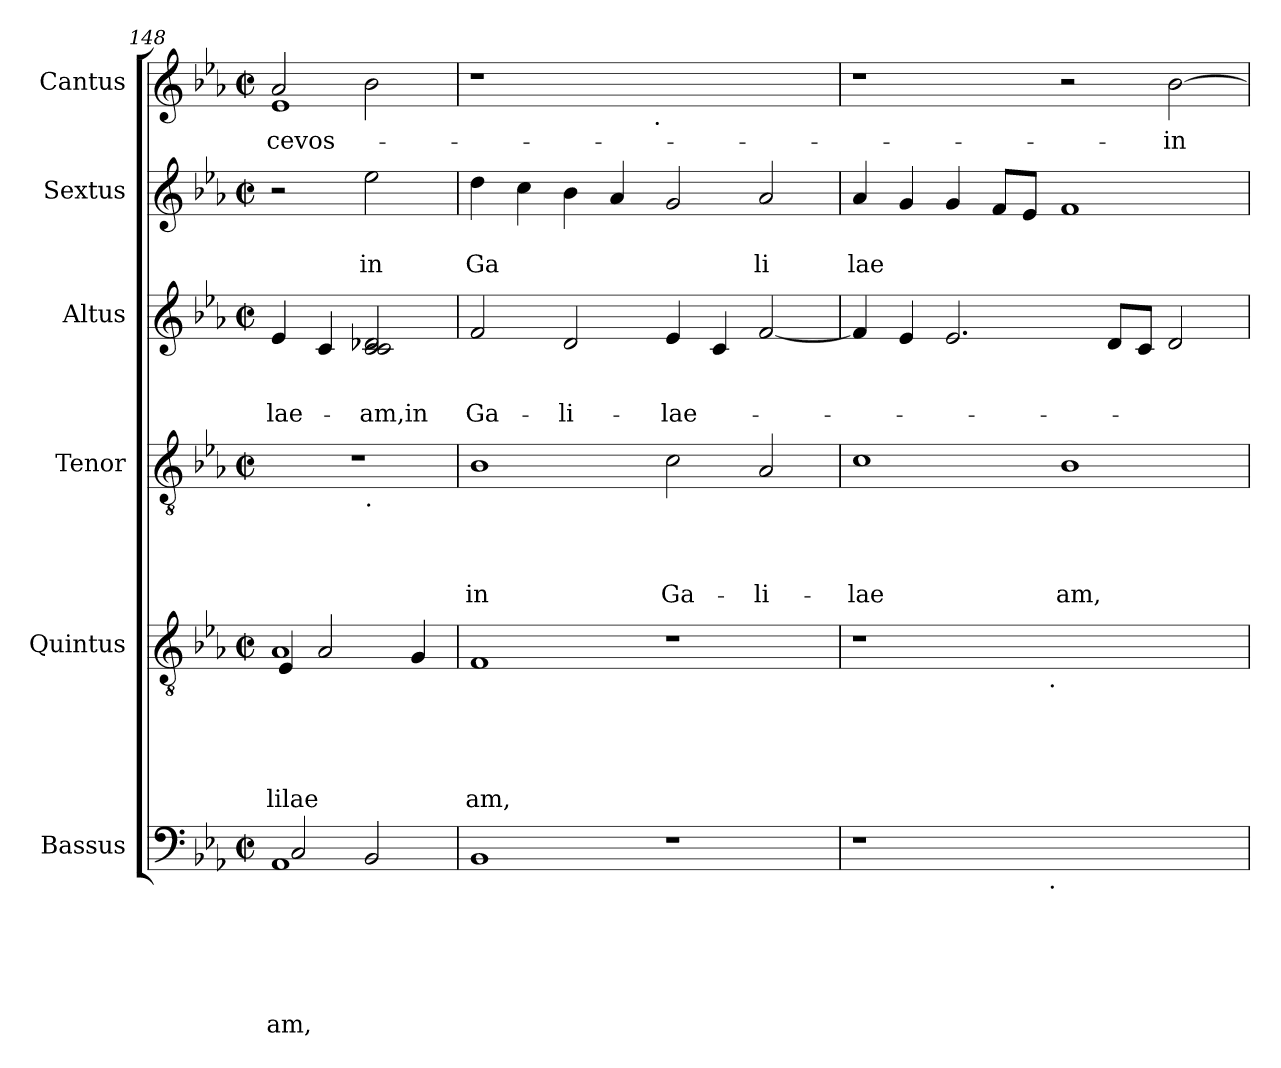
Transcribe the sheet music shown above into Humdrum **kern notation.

**kern	**text	**text	**text	**text	**text	**text	**kern	**text	**text	**text	**text	**text	**kern	**text	**text	**text	**text	**kern	**text	**text	**text	**kern	**text	**text	**kern	**text
*part6	*part6	*part6	*part6	*part6	*part6	*part6	*part5	*part5	*part5	*part5	*part5	*part5	*part4	*part4	*part4	*part4	*part4	*part3	*part3	*part3	*part3	*part2	*part2	*part2	*part1	*part1
*staff6	*staff6	*staff6	*staff6	*staff6	*staff6	*staff6	*staff5	*staff5	*staff5	*staff5	*staff5	*staff5	*staff4	*staff4	*staff4	*staff4	*staff4	*staff3	*staff3	*staff3	*staff3	*staff2	*staff2	*staff2	*staff1	*staff1
*I"Bassus	*	*	*	*	*	*	*I"Quintus	*	*	*	*	*	*I"Tenor	*	*	*	*	*I"Altus	*	*	*	*I"Sextus	*	*	*I"Cantus	*
*clefF4	*	*	*	*	*	*	*clefGv2	*	*	*	*	*	*clefGv2	*	*	*	*	*clefG2	*	*	*	*clefG2	*	*	*clefG2	*
*k[b-e-a-]	*	*	*	*	*	*	*k[b-e-a-]	*	*	*	*	*	*k[b-e-a-]	*	*	*	*	*k[b-e-a-]	*	*	*	*k[b-e-a-]	*	*	*k[b-e-a-]	*
*E-:	*	*	*	*	*	*	*E-:	*	*	*	*	*	*E-:	*	*	*	*	*E-:	*	*	*	*E-:	*	*	*E-:	*
*M2/2	*	*	*	*	*	*	*M2/2	*	*	*	*	*	*M2/2	*	*	*	*	*M2/2	*	*	*	*M2/2	*	*	*M2/2	*
*met(c|)	*	*	*	*	*	*	*met(c|)	*	*	*	*	*	*met(c|)	*	*	*	*	*met(c|)	*	*	*	*met(c|)	*	*	*met(c|)	*
=148	=148	=148	=148	=148	=148	=148	=148	=148	=148	=148	=148	=148	=148	=148	=148	=148	=148	=148	=148	=148	=148	=148	=148	=148	=148	=148
*^	*	*	*	*	*	*	*	*	*	*	*	*	*	*	*	*	*	*	*	*	*	*	*	*	*	*
!	!	!	!	!	!	!	!LO:LY:b	!	!	!	!	!	!LO:LY:b	!	!	!	!	!	!	!	!	!LO:LY:b	!	!	!	!	!LO:LY:b
*	*	*	*	*	*	*	*	*^	*	*	*	*	*	*^	*	*	*	*	*	*	*	*	*	*	*	*^	*
1AA-	2C/	.	.	.	.	.	am,	1A-	4E-/	.	.	.	.	lilae	1r	2ryy	.	.	.	.	4e-/	.	.	-lae-	2r	.	.	1e-	2a-/	-cevos-
.	.	.	.	.	.	.	.	.	2A-/	.	.	.	.	.	.	.	.	.	.	.	4c/	.	.	.	.	.	.	.	.	.
!	!	!	!	!	!	!	!	!	!	!	!	!	!	!	!	!LO:TX:b:t=.	!	!	!	!	!	!	!	!	!	!	!	!	!	!
!	!	!	!	!	!	!	!	!	!	!	!	!	!	!	!	!	!	!	!	!	!	!	!	!LO:LY:b	!	!	!LO:LY:b	!	!	!
.	2BB-/	.	.	.	.	.	.	.	.	.	.	.	.	.	.	2ryy	.	.	.	.	2c/ 2c/ 2d-X/	.	.	-am,in	2ee-\	.	in	.	2b-\	.
.	.	.	.	.	.	.	.	.	4G/	.	.	.	.	.	.	.	.	.	.	.	.	.	.	.	.	.	.	.	.	.
*v	*v	*	*	*	*	*	*	*	*	*	*	*	*	*	*	*	*	*	*	*	*	*	*	*	*	*	*	*	*	*
=149	=149	=149	=149	=149	=149	=149	=149	=149	=149	=149	=149	=149	=149	=149	=149	=149	=149	=149	=149	=149	=149	=149	=149	=149	=149	=149	=149	=149	=149
!	!	!	!	!	!	!	!	!	!	!	!	!	!LO:LY:b	!	!	!	!	!	!LO:LY:b	!	!	!	!LO:LY:b	!	!	!LO:LY:b	!	!	!
*	*	*	*	*	*	*	*v	*v	*	*	*	*	*	*	*	*	*	*	*	*	*	*	*	*	*	*	*	*	*
*	*	*	*	*	*	*	*	*	*	*	*	*	*v	*v	*	*	*	*	*	*	*	*	*	*	*	*	*	*
1BB-	.	.	.	.	.	.	1F	.	.	.	.	am,	1B-	.	.	.	in	2f/	.	.	Ga-	4dd\	.	Ga	1r	2ryy	.
.	.	.	.	.	.	.	.	.	.	.	.	.	.	.	.	.	.	.	.	.	.	4cc\	.	.	.	.	.
!	!	!	!	!	!	!	!	!	!	!	!	!	!	!	!	!	!	!	!	!	!LO:LY:b	!	!	!	!	!	!
.	.	.	.	.	.	.	.	.	.	.	.	.	.	.	.	.	.	2d/	.	.	-li-	4b-\	.	.	.	4...ryy	.
.	.	.	.	.	.	.	.	.	.	.	.	.	.	.	.	.	.	.	.	.	.	4a-/	.	.	.	.	.
!	!	!	!	!	!	!	!	!	!	!	!	!	!	!	!	!	!	!	!	!	!	!	!	!	!	!LO:TX:b:t=.	!
.	.	.	.	.	.	.	.	.	.	.	.	.	.	.	.	.	.	.	.	.	.	.	.	.	.	1ryy	.
!	!	!	!	!	!	!	!	!	!	!	!	!	!	!	!	!	!LO:LY:b	!	!	!	!LO:LY:b	!	!	!	!	!	!
1r	.	.	.	.	.	.	1r	.	.	.	.	.	2c\	.	.	.	Ga-	4e-/	.	.	-lae-	2g/	.	.	1ryy	.	.
.	.	.	.	.	.	.	.	.	.	.	.	.	.	.	.	.	.	4c/	.	.	.	.	.	.	.	.	.
!	!	!	!	!	!	!	!	!	!	!	!	!	!	!	!	!	!LO:LY:b	!	!	!	!	!	!	!LO:LY:b	!	!	!
.	.	.	.	.	.	.	.	.	.	.	.	.	2A-/	.	.	.	-li-	[<2f/	.	.	.	2a-/	.	li	.	.	.
.	.	.	.	.	.	.	.	.	.	.	.	.	.	.	.	.	.	.	.	.	.	.	.	.	.	32ryy	.
!!LO:PB:g=z
=150	=150	=150	=150	=150	=150	=150	=150	=150	=150	=150	=150	=150	=150	=150	=150	=150	=150	=150	=150	=150	=150	=150	=150	=150	=150	=150	=150
!	!	!	!	!	!	!	!	!	!	!	!	!	!	!	!	!	!LO:LY:b	!	!	!	!	!	!	!LO:LY:b	!	!	!
*^	*	*	*	*	*	*	*^	*	*	*	*	*	*	*	*	*	*	*	*	*	*	*	*	*	*v	*v	*
1r	2ryy	.	.	.	.	.	.	1r	2ryy	.	.	.	.	.	1c	.	.	.	-lae	4f/]	.	.	.	4a-/	.	lae	1r	.
.	.	.	.	.	.	.	.	.	.	.	.	.	.	.	.	.	.	.	.	4e-/	.	.	.	4g/	.	.	.	.
.	4...ryy	.	.	.	.	.	.	.	4...ryy	.	.	.	.	.	.	.	.	.	.	2.e-/	.	.	.	4g/	.	.	.	.
.	.	.	.	.	.	.	.	.	.	.	.	.	.	.	.	.	.	.	.	.	.	.	.	8f/L	.	.	.	.
.	.	.	.	.	.	.	.	.	.	.	.	.	.	.	.	.	.	.	.	.	.	.	.	8e-/J	.	.	.	.
!	!	!	!	!	!	!	!	!	!LO:TX:b:t=.	!	!	!	!	!	!	!	!	!	!	!	!	!	!	!	!	!	!	!
!	!LO:TX:b:t=.	!	!	!	!	!	!	!	!	!	!	!	!	!	!	!	!	!	!	!	!	!	!	!	!	!	!	!
.	1ryy	.	.	.	.	.	.	.	1ryy	.	.	.	.	.	.	.	.	.	.	.	.	.	.	.	.	.	.	.
!	!	!	!	!	!	!	!	!	!	!	!	!	!	!	!	!	!	!	!LO:LY:b	!	!	!	!	!	!	!	!	!
1ryy	.	.	.	.	.	.	.	1ryy	.	.	.	.	.	.	1B-	.	.	.	am,	.	.	.	.	1f	.	.	2r	.
.	.	.	.	.	.	.	.	.	.	.	.	.	.	.	.	.	.	.	.	8d/L	.	.	.	.	.	.	.	.
.	.	.	.	.	.	.	.	.	.	.	.	.	.	.	.	.	.	.	.	8c/J	.	.	.	.	.	.	.	.
!	!	!	!	!	!	!	!	!	!	!	!	!	!	!	!	!	!	!	!	!	!	!	!	!	!	!	!	!LO:LY:b
.	.	.	.	.	.	.	.	.	.	.	.	.	.	.	.	.	.	.	.	2d/	.	.	.	.	.	.	[>2b-\	-in
.	32ryy	.	.	.	.	.	.	.	32ryy	.	.	.	.	.	.	.	.	.	.	.	.	.	.	.	.	.	.	.
*v	*v	*	*	*	*	*	*	*	*	*	*	*	*	*	*	*	*	*	*	*	*	*	*	*	*	*	*	*
*	*	*	*	*	*	*	*v	*v	*	*	*	*	*	*	*	*	*	*	*	*	*	*	*	*	*	*	*
=	=	=	=	=	=	=	=	=	=	=	=	=	=	=	=	=	=	=	=	=	=	=	=	=	=	=
*-	*-	*-	*-	*-	*-	*-	*-	*-	*-	*-	*-	*-	*-	*-	*-	*-	*-	*-	*-	*-	*-	*-	*-	*-	*-	*-
